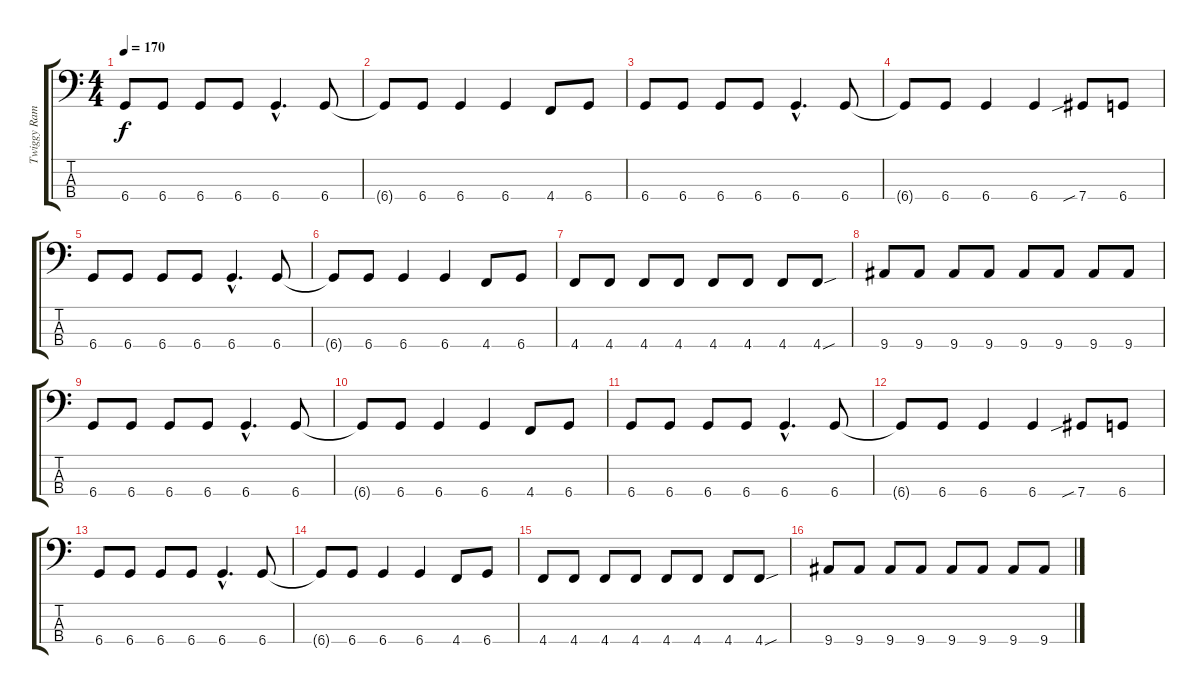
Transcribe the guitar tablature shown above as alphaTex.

\track ("Twiggy Ramirez - Bass" "Twiggy Ram") {instrument acousticguitarnylon}
\staff {score tabs}
\tuning (E2 B1 Gb1 Db1) {hide}
\ts (4 4)
\tempo 170
\clef f4
\ks c
6.4.8{dy f instrument lead8bassandlead} 6.4.8 6.4.8 6.4.8 6.4{hac}.4{d} 6.4.8 |
6.4{t}.8 6.4.8 6.4.4 6.4.4 4.4.8 6.4.8 |
6.4.8{instrument lead8bassandlead} 6.4.8 6.4.8 6.4.8 6.4{hac}.4{d} 6.4.8 |
6.4{t}.8 6.4.8 6.4.4 6.4.4 7.4{sib}.8 6.4.8 |
6.4.8{instrument lead8bassandlead} 6.4.8 6.4.8 6.4.8 6.4{hac}.4{d} 6.4.8 |
6.4{t}.8 6.4.8 6.4.4 6.4.4 4.4.8 6.4.8 |
4.4.8 4.4.8 4.4.8 4.4.8 4.4.8 4.4.8 4.4.8 4.4{sou}.8 |
9.4.8 9.4.8 9.4.8 9.4.8 9.4.8 9.4.8 9.4.8 9.4.8 |
6.4.8{instrument lead8bassandlead} 6.4.8 6.4.8 6.4.8 6.4{hac}.4{d} 6.4.8 |
6.4{t}.8 6.4.8 6.4.4 6.4.4 4.4.8 6.4.8 |
6.4.8{instrument lead8bassandlead} 6.4.8 6.4.8 6.4.8 6.4{hac}.4{d} 6.4.8 |
6.4{t}.8 6.4.8 6.4.4 6.4.4 7.4{sib}.8 6.4.8 |
6.4.8{instrument lead8bassandlead} 6.4.8 6.4.8 6.4.8 6.4{hac}.4{d} 6.4.8 |
6.4{t}.8 6.4.8 6.4.4 6.4.4 4.4.8 6.4.8 |
4.4.8 4.4.8 4.4.8 4.4.8 4.4.8 4.4.8 4.4.8 4.4{sou}.8 |
9.4.8 9.4.8 9.4.8 9.4.8 9.4.8 9.4.8 9.4.8 9.4.8
